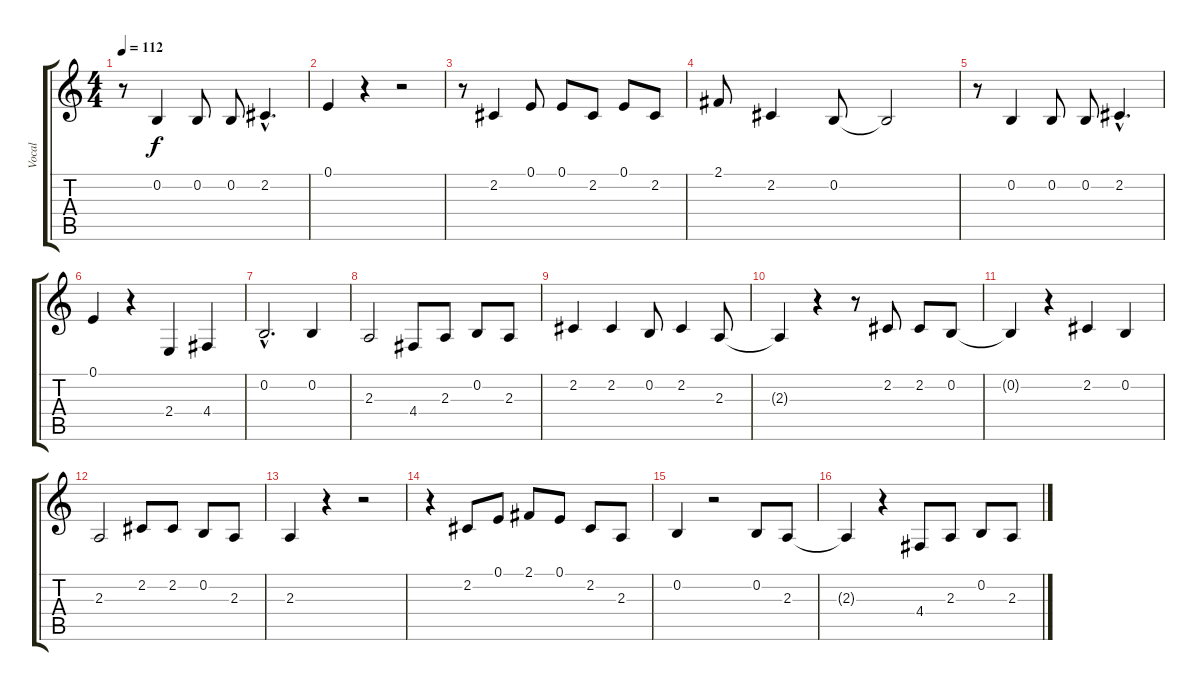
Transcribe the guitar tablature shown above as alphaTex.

\track ("Vocal" "Vocal") {instrument tenorsax}
\staff {score tabs}
\tuning (E4 B3 G3 D3 A2 E2) {hide}
\ts (4 4)
\tempo 112
\clef g2
\ks c
r.8{dy f} 0.2.4 0.2.8 0.2.8 2.2{hac}.4{d} |
0.1.4 r.4 r.2 |
r.8 2.2.4 0.1.8 0.1.8 2.2.8 0.1.8 2.2.8 |
2.1.8 2.2.4 0.2.8 0.2{t}.2 |
r.8 0.2.4 0.2.8 0.2.8 2.2{hac}.4{d} |
0.1.4 r.4 2.4.4 4.4.4 |
0.2{hac}.2{d} 0.2.4 |
2.3.2 4.4.8 2.3.8 0.2.8 2.3.8 |
2.2.4 2.2.4 0.2.8 2.2.4 2.3.8 |
2.3{t}.4 r.4 r.8 2.2.8 2.2.8 0.2.8 |
0.2{t}.4 r.4 2.2.4 0.2.4 |
2.3.2 2.2.8 2.2.8 0.2.8 2.3.8 |
2.3.4 r.4 r.2 |
r.4 2.2.8 0.1.8 2.1.8 0.1.8 2.2.8 2.3.8 |
0.2.4 r.2 0.2.8 2.3.8 |
2.3{t}.4 r.4 4.4.8 2.3.8 0.2.8 2.3.8
